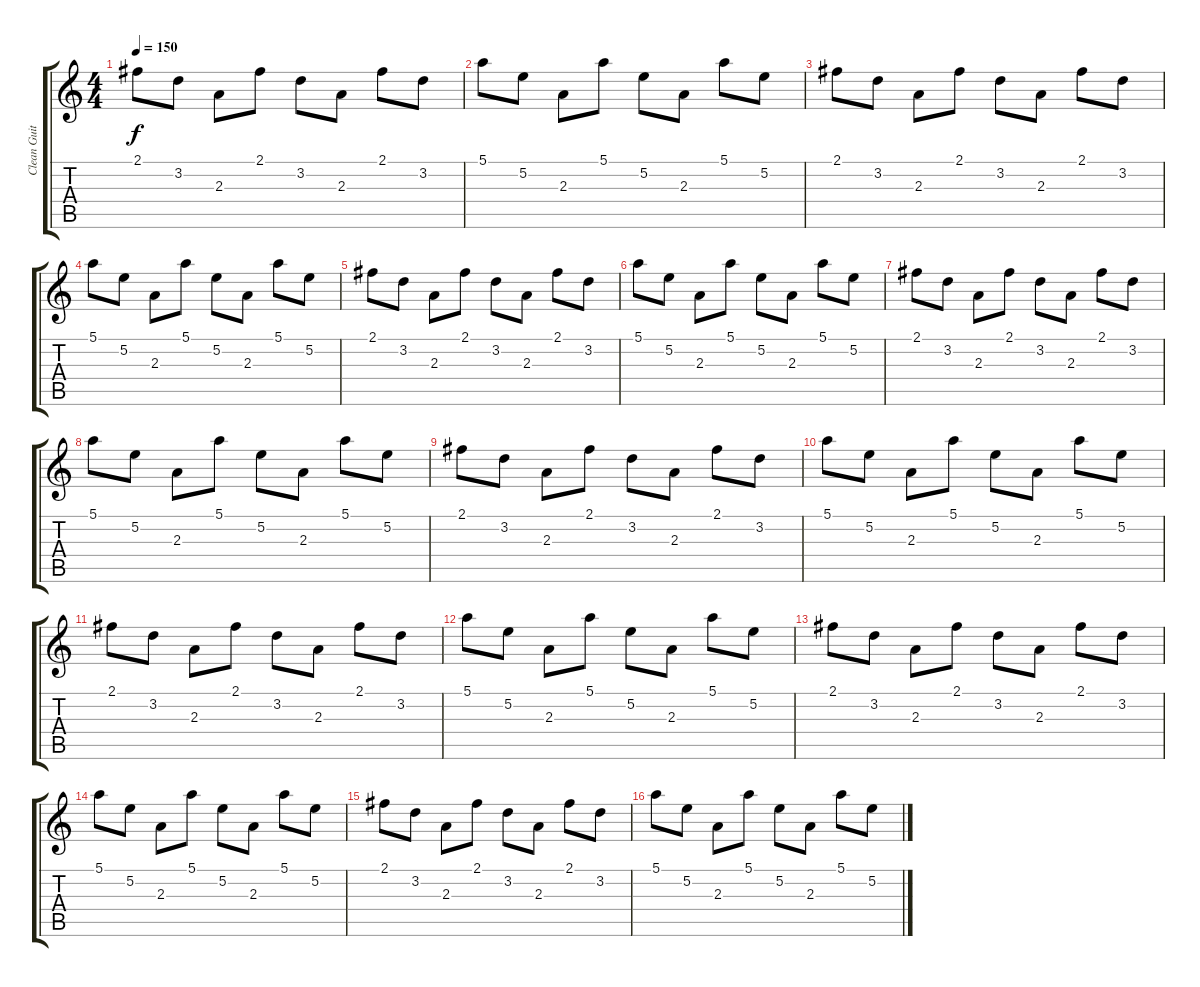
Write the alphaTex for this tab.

\track ("Clean Guitar" "Clean Guit") {instrument electricguitarclean}
\staff {score tabs}
\tuning (E4 B3 G3 D3 A2 E2) {hide}
\ts (4 4)
\tempo 150
\clef g2
\ks c
2.1.8{dy f} 3.2.8 2.3.8 2.1.8 3.2.8 2.3.8 2.1.8 3.2.8 |
5.1.8 5.2.8 2.3.8 5.1.8 5.2.8 2.3.8 5.1.8 5.2.8 |
2.1.8 3.2.8 2.3.8 2.1.8 3.2.8 2.3.8 2.1.8 3.2.8 |
5.1.8 5.2.8 2.3.8 5.1.8 5.2.8 2.3.8 5.1.8 5.2.8 |
2.1.8 3.2.8 2.3.8 2.1.8 3.2.8 2.3.8 2.1.8 3.2.8 |
5.1.8 5.2.8 2.3.8 5.1.8 5.2.8 2.3.8 5.1.8 5.2.8 |
2.1.8 3.2.8 2.3.8 2.1.8 3.2.8 2.3.8 2.1.8 3.2.8 |
5.1.8 5.2.8 2.3.8 5.1.8 5.2.8 2.3.8 5.1.8 5.2.8 |
2.1.8 3.2.8 2.3.8 2.1.8 3.2.8 2.3.8 2.1.8 3.2.8 |
5.1.8 5.2.8 2.3.8 5.1.8 5.2.8 2.3.8 5.1.8 5.2.8 |
2.1.8 3.2.8 2.3.8 2.1.8 3.2.8 2.3.8 2.1.8 3.2.8 |
5.1.8 5.2.8 2.3.8 5.1.8 5.2.8 2.3.8 5.1.8 5.2.8 |
2.1.8 3.2.8 2.3.8 2.1.8 3.2.8 2.3.8 2.1.8 3.2.8 |
5.1.8 5.2.8 2.3.8 5.1.8 5.2.8 2.3.8 5.1.8 5.2.8 |
2.1.8 3.2.8 2.3.8 2.1.8 3.2.8 2.3.8 2.1.8 3.2.8 |
5.1.8 5.2.8 2.3.8 5.1.8 5.2.8 2.3.8 5.1.8 5.2.8
